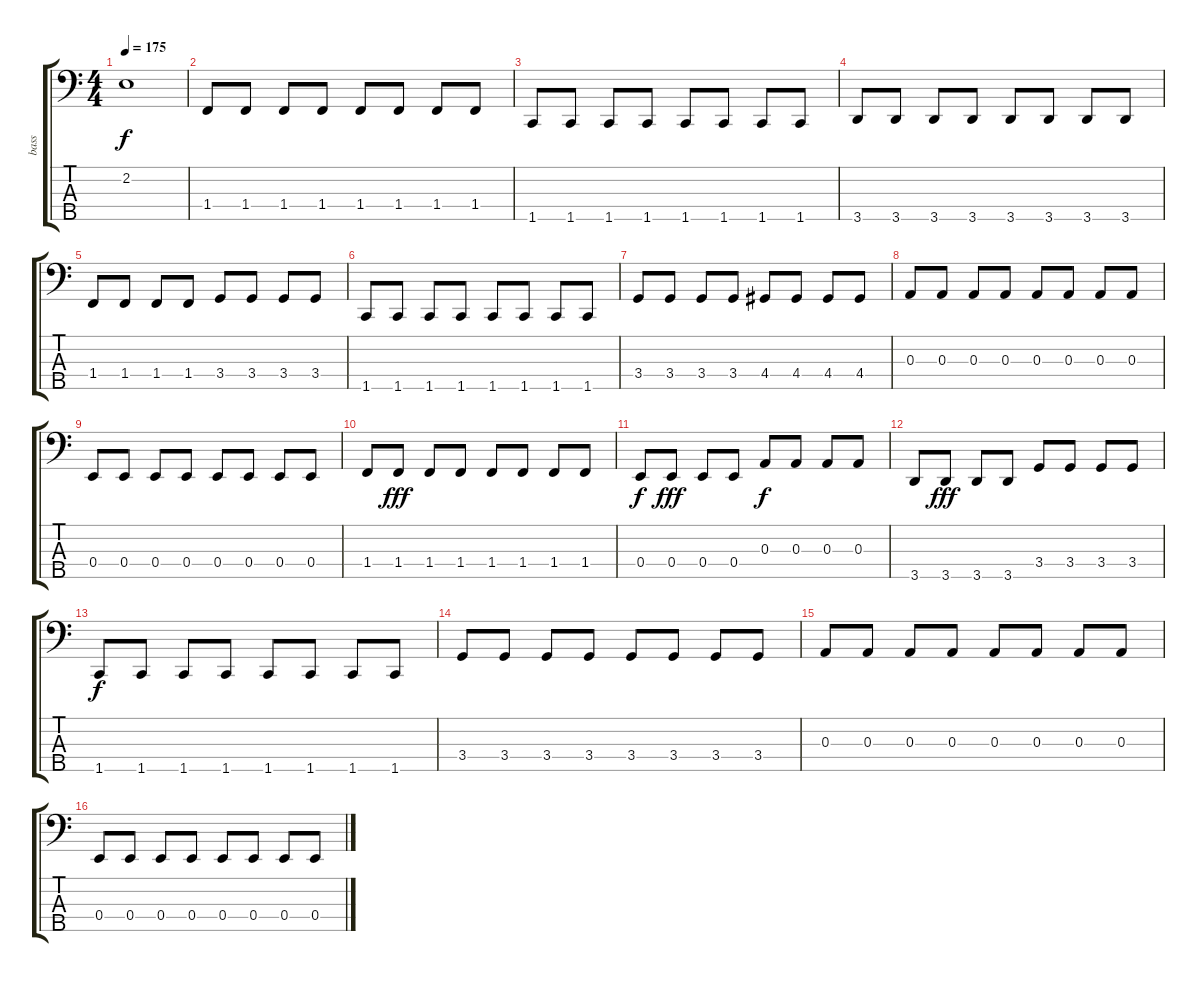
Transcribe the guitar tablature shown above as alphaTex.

\track ("bass" "bass") {instrument electricbassfinger}
\staff {score tabs}
\tuning (G2 D2 A1 E1 B0) {hide}
\ts (4 4)
\tempo 175
\clef f4
\ks c
2.2.1{dy f} |
1.4.8 1.4.8 1.4.8 1.4.8 1.4.8 1.4.8 1.4.8 1.4.8 |
1.5.8 1.5.8 1.5.8 1.5.8 1.5.8 1.5.8 1.5.8 1.5.8 |
3.5.8 3.5.8 3.5.8 3.5.8 3.5.8 3.5.8 3.5.8 3.5.8 |
1.4.8 1.4.8 1.4.8 1.4.8 3.4.8 3.4.8 3.4.8 3.4.8 |
1.5.8 1.5.8 1.5.8 1.5.8 1.5.8 1.5.8 1.5.8 1.5.8 |
3.4.8 3.4.8 3.4.8 3.4.8 4.4.8 4.4.8 4.4.8 4.4.8 |
0.3.8 0.3.8 0.3.8 0.3.8 0.3.8 0.3.8 0.3.8 0.3.8 |
0.4.8 0.4.8 0.4.8 0.4.8 0.4.8 0.4.8 0.4.8 0.4.8 |
1.4.8 1.4.8{dy fff} 1.4.8 1.4.8 1.4.8 1.4.8 1.4.8 1.4.8 |
0.4.8{dy f} 0.4.8{dy fff} 0.4.8 0.4.8 0.3.8{dy f} 0.3.8 0.3.8 0.3.8 |
3.5.8 3.5.8{dy fff} 3.5.8 3.5.8 3.4.8 3.4.8 3.4.8 3.4.8 |
1.5.8{dy f} 1.5.8 1.5.8 1.5.8 1.5.8 1.5.8 1.5.8 1.5.8 |
3.4.8 3.4.8 3.4.8 3.4.8 3.4.8 3.4.8 3.4.8 3.4.8 |
0.3.8 0.3.8 0.3.8 0.3.8 0.3.8 0.3.8 0.3.8 0.3.8 |
0.4.8 0.4.8 0.4.8 0.4.8 0.4.8 0.4.8 0.4.8 0.4.8
